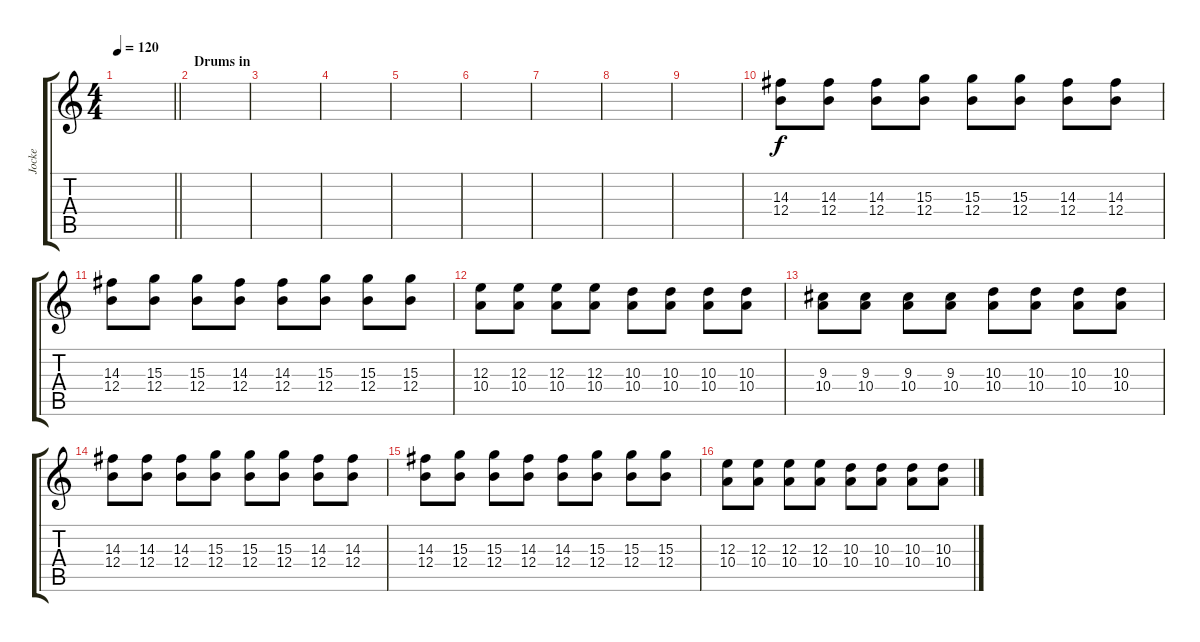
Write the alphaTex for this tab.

\track ("Jocke" "Jocke") {instrument overdrivenguitar}
\staff {score tabs}
\tuning (Db4 Ab3 E3 B2 Gb2 B1) {hide}
\ts (4 4)
\tempo 120
\clef g2
\barLineRight lightlight
\ks c
|
\section ("" "Drums in")
|
|
|
|
|
|
|
|
(14.3 12.4).8 (14.3 12.4).8 (14.3 12.4).8 (15.3 12.4).8 (15.3 12.4).8 (15.3 12.4).8 (14.3 12.4).8 (14.3 12.4).8 |
(14.3 12.4).8 (15.3 12.4).8 (15.3 12.4).8 (14.3 12.4).8 (14.3 12.4).8 (15.3 12.4).8 (15.3 12.4).8 (15.3 12.4).8 |
(12.3 10.4).8 (12.3 10.4).8 (12.3 10.4).8 (12.3 10.4).8 (10.3 10.4).8 (10.3 10.4).8 (10.3 10.4).8 (10.3 10.4).8 |
(9.3 10.4).8 (9.3 10.4).8 (9.3 10.4).8 (9.3 10.4).8 (10.3 10.4).8 (10.3 10.4).8 (10.3 10.4).8 (10.3 10.4).8 |
(14.3 12.4).8 (14.3 12.4).8 (14.3 12.4).8 (15.3 12.4).8 (15.3 12.4).8 (15.3 12.4).8 (14.3 12.4).8 (14.3 12.4).8 |
(14.3 12.4).8 (15.3 12.4).8 (15.3 12.4).8 (14.3 12.4).8 (14.3 12.4).8 (15.3 12.4).8 (15.3 12.4).8 (15.3 12.4).8 |
(12.3 10.4).8 (12.3 10.4).8 (12.3 10.4).8 (12.3 10.4).8 (10.3 10.4).8 (10.3 10.4).8 (10.3 10.4).8 (10.3 10.4).8
